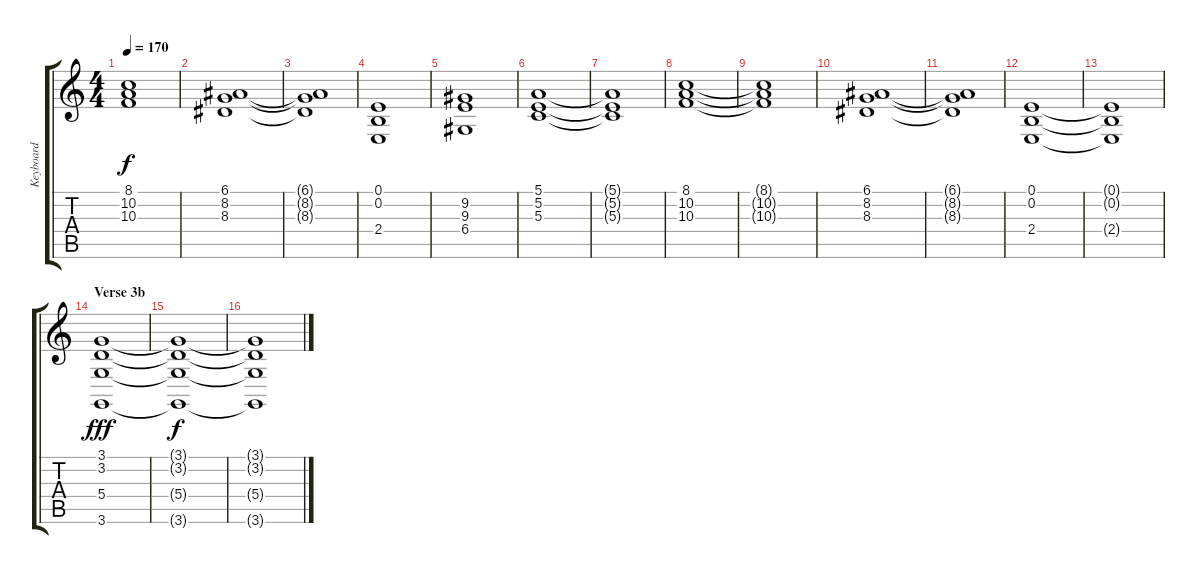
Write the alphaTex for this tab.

\track ("Keyboard" "Keyboard") {instrument drawbarorgan}
\staff {score tabs}
\tuning (E4 B3 G3 D3 A2 E2) {hide}
\ts (4 4)
\tempo 170
\clef g2
\ks c
(8.1{t} 10.2{t} 10.3{t}).1{dy f} |
(6.1 8.2 8.3).1 |
(6.1{t} 8.2{t} 8.3{t}).1 |
(0.1 0.2 2.4).1 |
(9.2 9.3 6.4).1 |
(5.1 5.2 5.3).1 |
(5.1{t} 5.2{t} 5.3{t}).1 |
(8.1 10.2 10.3).1 |
(8.1{t} 10.2{t} 10.3{t}).1 |
(6.1 8.2 8.3).1 |
(6.1{t} 8.2{t} 8.3{t}).1 |
(0.1 0.2 2.4).1 |
(0.1{t} 0.2{t} 2.4{t}).1 |
\section ("" "Verse 3b")
(3.1 3.2 5.4 3.6).1{dy fff volume 11 instrument drawbarorgan} |
(3.1{t} 3.2{t} 5.4{t} 3.6{t}).1{dy f} |
(3.1{t} 3.2{t} 5.4{t} 3.6{t}).1
